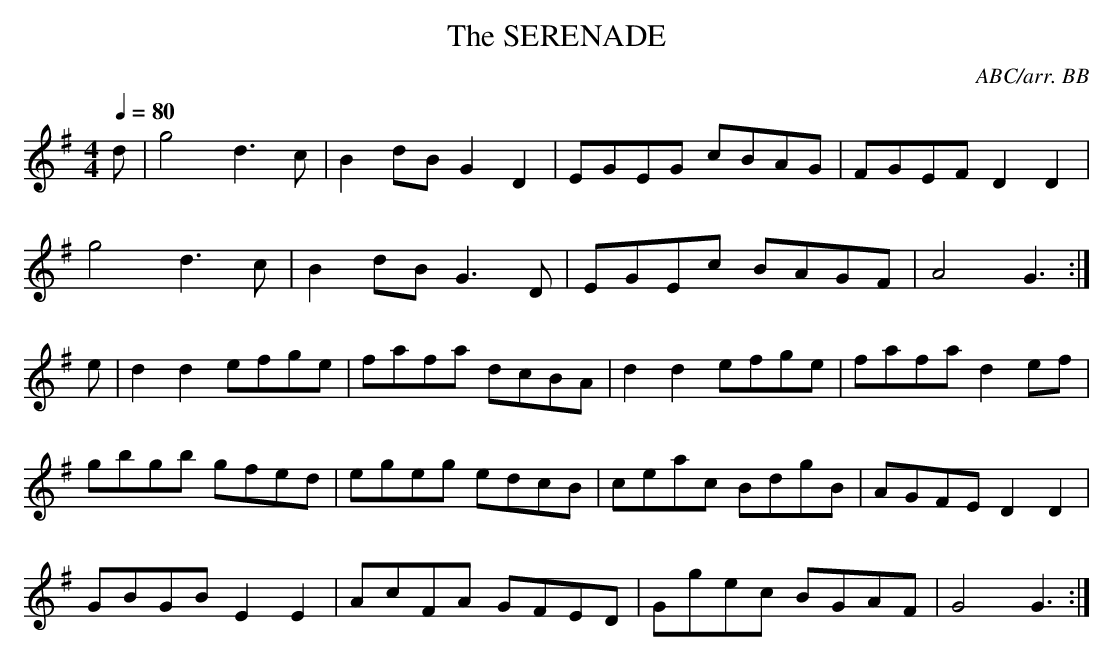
X:1
T:SERENADE, The
C:ABC/arr. BB
fact of its having been recorded by Jerry O'Sullivan in 2010.
If it isn't a Carolan composition, I'm guessing it's an O'Farrell
original.
Q:1/4=80
M:4/4
L:1/8
K:G
d|g4 d3c |B2dB G2D2|EGEG cBAG |FGEF D2D2|
g4 d3c |B2dB G3D|EGEc BAGF| A4 G3 :|
e|d2d2 efge |fafa dcBA|d2d2 efge |fafa d2ef|
gbgb gfed |egeg edcB|ceac BdgB |AGFE D2D2|
GBGB E2E2 |AcFA GFED|Ggec BGAF |G4 G3 :|
